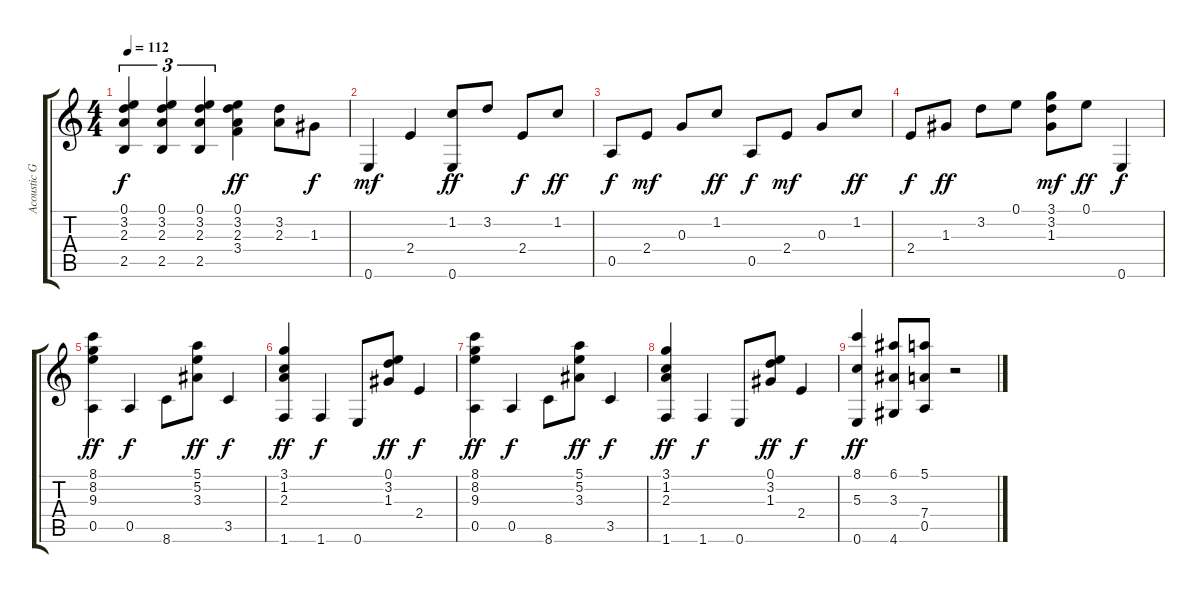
\track ("Acoustic Guitar" "Acoustic G") {instrument acousticguitarnylon}
\staff {score tabs}
\tuning (E4 B3 G3 D3 A2 E2) {hide}
\ts (4 4)
\tempo 112
\clef g2
\ks c
(0.1 3.2 2.3 2.5).4{tu (3 2) dy f} (0.1 3.2 2.3 2.5).4{tu (3 2)} (0.1 3.2 2.3 2.5).4{tu (3 2)} (0.1 3.2 2.3 3.4).4{dy ff} (3.2 2.3).8 1.3.8{dy f} |
0.6.4{dy mf} 2.4.4 (1.2 0.6).8{dy ff} 3.2.8 2.4.8{dy f} 1.2.8{dy ff} |
0.5.8{dy f} 2.4.8{dy mf} 0.3.8 1.2.8{dy ff} 0.5.8{dy f} 2.4.8{dy mf} 0.3.8 1.2.8{dy ff} |
2.4.8{dy f} 1.3.8{dy ff} 3.2.8 0.1.8 (3.1 3.2 1.3).8{dy mf} 0.1.8{dy ff} 0.6.4{dy f} |
(8.1 8.2 9.3 0.5).4{dy ff} 0.5.4{dy f} 8.6.8 (5.1 5.2 3.3).8{dy ff} 3.5.4{dy f} |
(3.1 1.2 2.3 1.6).4{dy ff} 1.6.4{dy f} 0.6.8 (0.1 3.2 1.3).8{dy ff} 2.4.4{dy f} |
(8.1 8.2 9.3 0.5).4{dy ff} 0.5.4{dy f} 8.6.8 (5.1 5.2 3.3).8{dy ff} 3.5.4{dy f} |
(3.1 1.2 2.3 1.6).4{dy ff} 1.6.4{dy f} 0.6.8 (0.1 3.2 1.3).8{dy ff} 2.4.4{dy f} |
(8.1 5.3 0.6).4{dy ff} (6.1 3.3 4.6).8 (5.1 7.4 0.5).8 r.2
